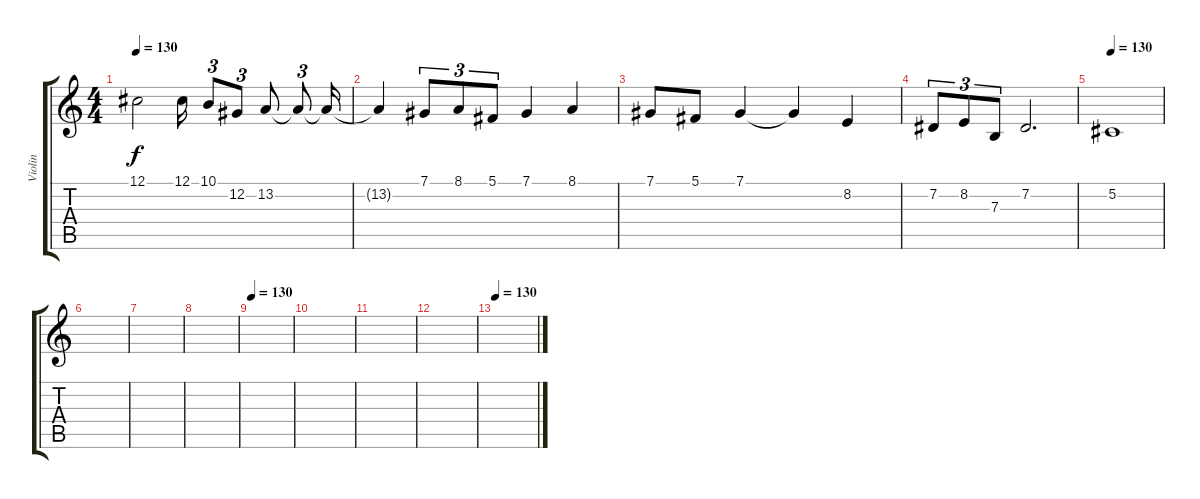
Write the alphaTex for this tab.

\track ("Violin" "Violin") {instrument violin}
\staff {score tabs}
\tuning (Db4 Ab3 E3 B2 Gb2 Db2) {hide}
\ts (4 4)
\tempo 130
\clef g2
\ks c
12.1.2{dy f} 12.1.16 10.1.8{tu (3 2)} 12.2.8{tu (3 2)} 13.2.8 13.2{t}.8{tu (3 2)} 13.2{t}.16 |
13.2{t}.4 7.1.8{tu (3 2)} 8.1.8{tu (3 2)} 5.1.8{tu (3 2)} 7.1.4 8.1.4 |
7.1.8 5.1.8 7.1.4 7.1{t}.4 8.2.4 |
7.2.8{tu (3 2)} 8.2.8{tu (3 2)} 7.3.8{tu (3 2)} 7.2.2{d} |
\tempo 130
5.2.1 |
|
|
|
\tempo 140
\tempo 130
|
|
|
|
\tempo 140
\tempo 130
